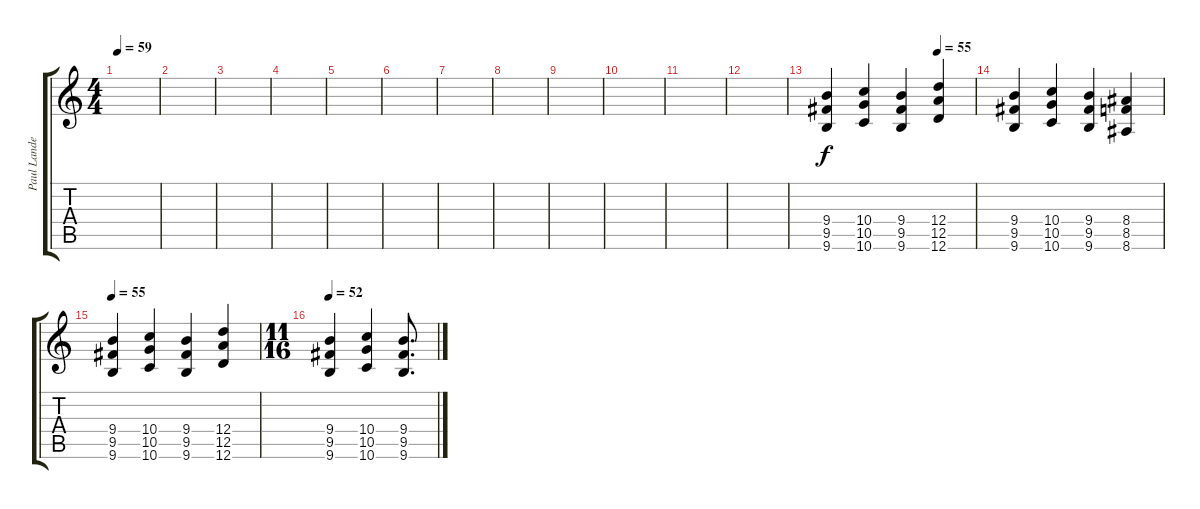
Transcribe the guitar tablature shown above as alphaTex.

\track ("Paul Landers (clean)" "Paul Lande") {instrument electricguitarclean}
\staff {score tabs}
\tuning (E4 B3 G3 D3 A2 D2) {hide}
\ts (4 4)
\tempo 59
\clef g2
\ks c
|
|
|
|
|
|
|
|
|
|
|
|
\tempo (55 0.75)
(9.4 9.5 9.6).4 (10.4 10.5 10.6).4 (9.4 9.5 9.6).4 (12.4 12.5 12.6).4 |
(9.4 9.5 9.6).4 (10.4 10.5 10.6).4 (9.4 9.5 9.6).4 (8.4 8.5 8.6).4 |
\tempo 55
(9.4 9.5 9.6).4 (10.4 10.5 10.6).4 (9.4 9.5 9.6).4 (12.4 12.5 12.6).4 |
\ts (11 16)
\tempo 52
(9.4 9.5 9.6).4 (10.4 10.5 10.6).4 (9.4 9.5 9.6).8{d}
